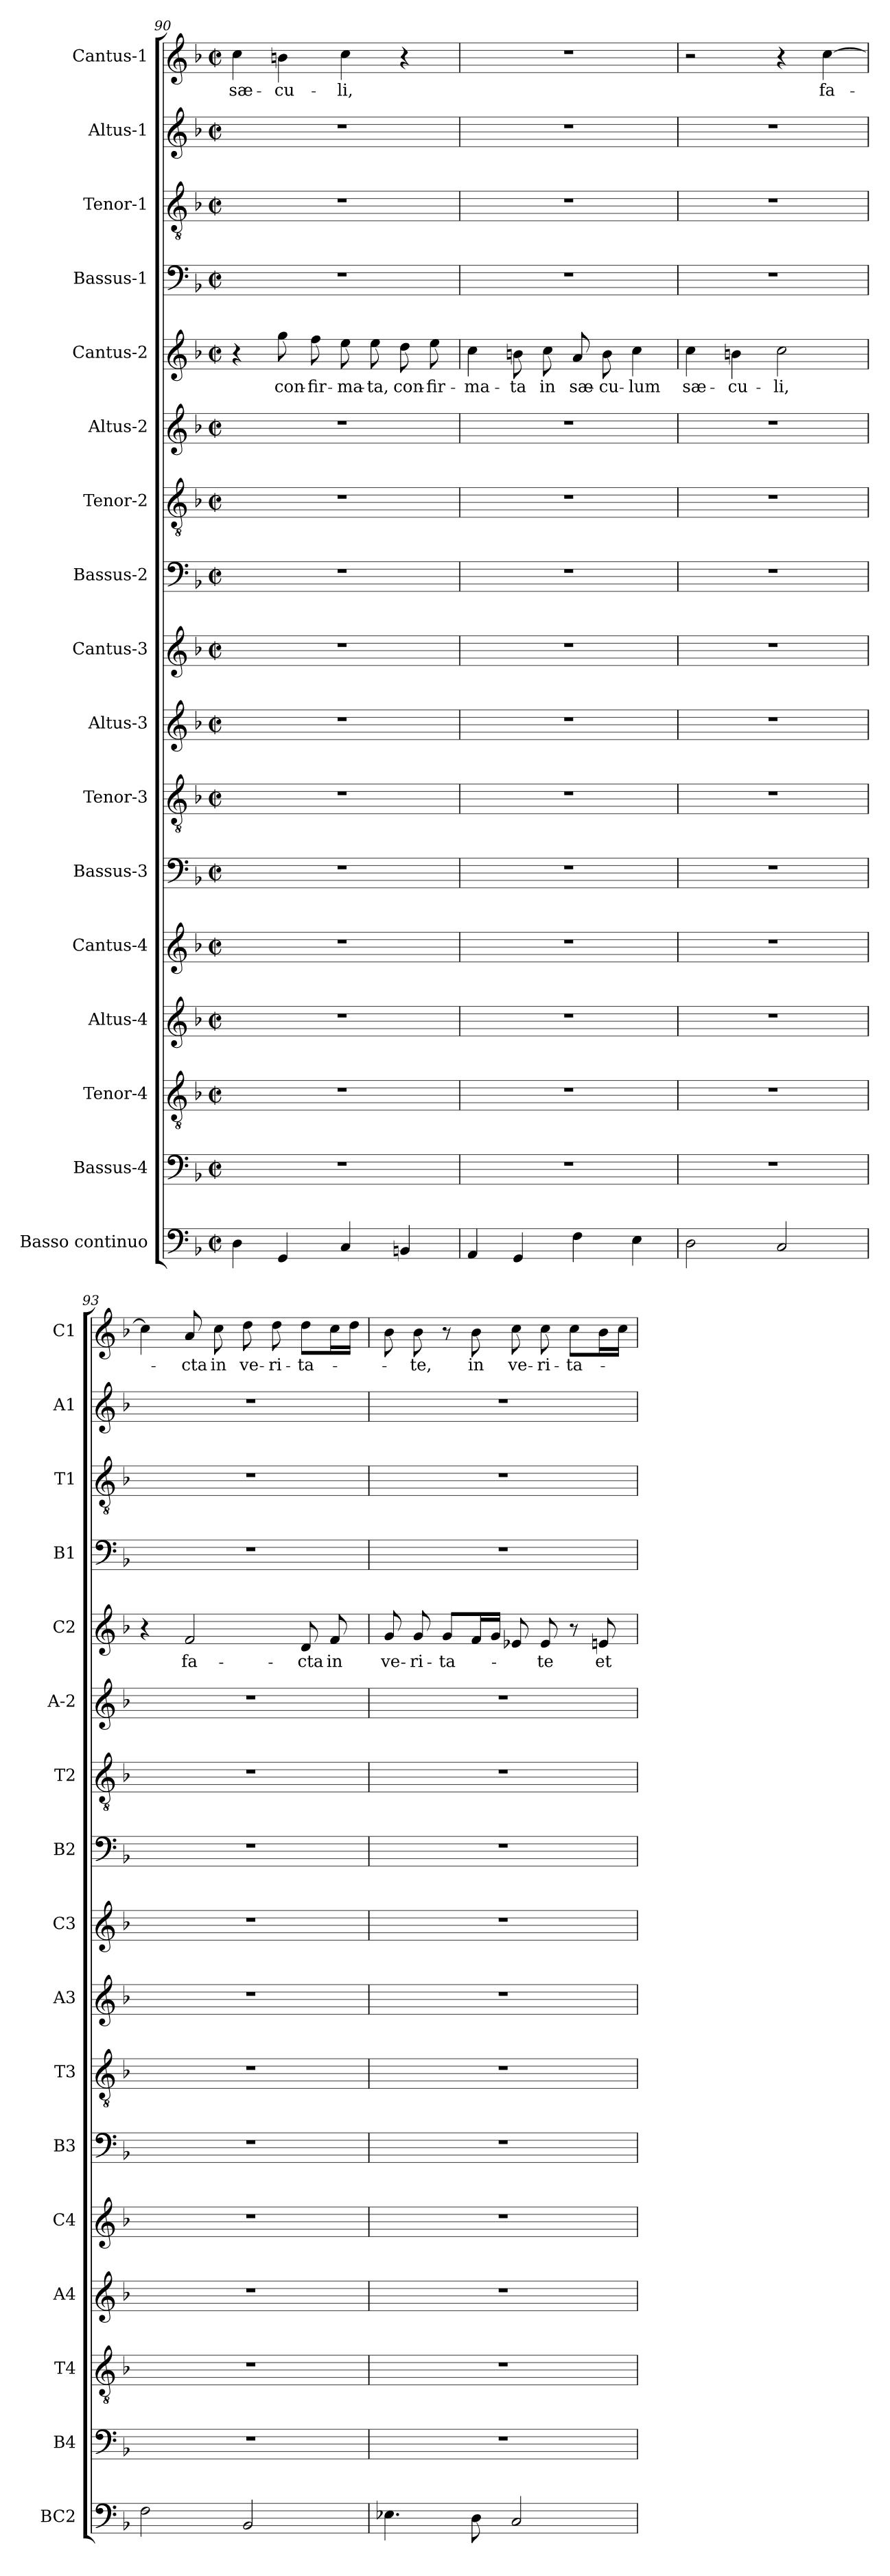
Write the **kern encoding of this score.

**kern	**kern	**kern	**kern	**kern	**kern	**kern	**kern	**kern	**kern	**kern	**kern	**kern	**text	**kern	**kern	**kern	**kern	**text
*part17	*part16	*part15	*part14	*part13	*part12	*part11	*part10	*part9	*part8	*part7	*part6	*part5	*part5	*part4	*part3	*part2	*part1	*part1
*staff17	*staff16	*staff15	*staff14	*staff13	*staff12	*staff11	*staff10	*staff9	*staff8	*staff7	*staff6	*staff5	*staff5	*staff4	*staff3	*staff2	*staff1	*staff1
*I"Basso continuo	*I"Bassus-4	*I"Tenor-4	*I"Altus-4	*I"Cantus-4	*I"Bassus-3	*I"Tenor-3	*I"Altus-3	*I"Cantus-3	*I"Bassus-2	*I"Tenor-2	*I"Altus-2	*I"Cantus-2	*	*I"Bassus-1	*I"Tenor-1	*I"Altus-1	*I"Cantus-1	*
*I'BC2	*I'B4	*I'T4	*I'A4	*I'C4	*I'B3	*I'T3	*I'A3	*I'C3	*I'B2	*I'T2	*I'A-2	*I'C2	*	*I'B1	*I'T1	*I'A1	*I'C1	*
!!LO:PB:g=z
*clefF4	*clefF4	*clefGv2	*clefG2	*clefG2	*clefF4	*clefGv2	*clefG2	*clefG2	*clefF4	*clefGv2	*clefG2	*clefG2	*	*clefF4	*clefGv2	*clefG2	*clefG2	*
*k[b-]	*k[b-]	*k[b-]	*k[b-]	*k[b-]	*k[b-]	*k[b-]	*k[b-]	*k[b-]	*k[b-]	*k[b-]	*k[b-]	*k[b-]	*	*k[b-]	*k[b-]	*k[b-]	*k[b-]	*
*F:	*F:	*F:	*F:	*F:	*F:	*F:	*F:	*F:	*F:	*F:	*F:	*F:	*	*F:	*F:	*F:	*F:	*
*M2/2	*M2/2	*M2/2	*M2/2	*M2/2	*M2/2	*M2/2	*M2/2	*M2/2	*M2/2	*M2/2	*M2/2	*M2/2	*	*M2/2	*M2/2	*M2/2	*M2/2	*
*met(c|)	*met(c|)	*met(c|)	*met(c|)	*met(c|)	*met(c|)	*met(c|)	*met(c|)	*met(c|)	*met(c|)	*met(c|)	*met(c|)	*met(c|)	*	*met(c|)	*met(c|)	*met(c|)	*met(c|)	*
=90	=90	=90	=90	=90	=90	=90	=90	=90	=90	=90	=90	=90	=90	=90	=90	=90	=90	=90
!	!	!	!	!	!	!	!	!	!	!	!	!	!	!	!	!	!	!LO:LY:b
4D\	1r	1r	1r	1r	1r	1r	1r	1r	1r	1r	1r	4r	.	1r	1r	1r	4cc\	sæ-
!	!	!	!	!	!	!	!	!	!	!	!	!	!LO:LY:b	!	!	!	!	!LO:LY:b
4GG/	.	.	.	.	.	.	.	.	.	.	.	8gg\	con-	.	.	.	4bn\	-cu-
!	!	!	!	!	!	!	!	!	!	!	!	!	!LO:LY:b	!	!	!	!	!
.	.	.	.	.	.	.	.	.	.	.	.	8ff\	-fir-	.	.	.	.	.
!	!	!	!	!	!	!	!	!	!	!	!	!	!LO:LY:b	!	!	!	!	!LO:LY:b
4C/	.	.	.	.	.	.	.	.	.	.	.	8ee\	-ma-	.	.	.	4cc\	-li,
!	!	!	!	!	!	!	!	!	!	!	!	!	!LO:LY:b	!	!	!	!	!
.	.	.	.	.	.	.	.	.	.	.	.	8ee\	-ta,	.	.	.	.	.
!	!	!	!	!	!	!	!	!	!	!	!	!	!LO:LY:b	!	!	!	!	!
4BBn/	.	.	.	.	.	.	.	.	.	.	.	8dd\	con-	.	.	.	4r	.
!	!	!	!	!	!	!	!	!	!	!	!	!	!LO:LY:b	!	!	!	!	!
.	.	.	.	.	.	.	.	.	.	.	.	8ee\	-fir-	.	.	.	.	.
=91	=91	=91	=91	=91	=91	=91	=91	=91	=91	=91	=91	=91	=91	=91	=91	=91	=91	=91
!	!	!	!	!	!	!	!	!	!	!	!	!	!LO:LY:b	!	!	!	!	!
4AA/	1r	1r	1r	1r	1r	1r	1r	1r	1r	1r	1r	4cc\	-ma-	1r	1r	1r	1r	.
!	!	!	!	!	!	!	!	!	!	!	!	!	!LO:LY:b	!	!	!	!	!
4GG/	.	.	.	.	.	.	.	.	.	.	.	8bn\	-ta	.	.	.	.	.
!	!	!	!	!	!	!	!	!	!	!	!	!	!LO:LY:b	!	!	!	!	!
.	.	.	.	.	.	.	.	.	.	.	.	8cc\	in	.	.	.	.	.
!	!	!	!	!	!	!	!	!	!	!	!	!	!LO:LY:b	!	!	!	!	!
4F\	.	.	.	.	.	.	.	.	.	.	.	8a/	sæ-	.	.	.	.	.
!	!	!	!	!	!	!	!	!	!	!	!	!	!LO:LY:b	!	!	!	!	!
.	.	.	.	.	.	.	.	.	.	.	.	8b\	-cu-	.	.	.	.	.
!	!	!	!	!	!	!	!	!	!	!	!	!	!LO:LY:b	!	!	!	!	!
4E\	.	.	.	.	.	.	.	.	.	.	.	4cc\	-lum	.	.	.	.	.
=92	=92	=92	=92	=92	=92	=92	=92	=92	=92	=92	=92	=92	=92	=92	=92	=92	=92	=92
!	!	!	!	!	!	!	!	!	!	!	!	!	!LO:LY:b	!	!	!	!	!
2D\	1r	1r	1r	1r	1r	1r	1r	1r	1r	1r	1r	4cc\	sæ-	1r	1r	1r	2r	.
!	!	!	!	!	!	!	!	!	!	!	!	!	!LO:LY:b	!	!	!	!	!
.	.	.	.	.	.	.	.	.	.	.	.	4bn\	-cu-	.	.	.	.	.
!	!	!	!	!	!	!	!	!	!	!	!	!	!LO:LY:b	!	!	!	!	!
2C/	.	.	.	.	.	.	.	.	.	.	.	2cc\	-li,	.	.	.	4r	.
!	!	!	!	!	!	!	!	!	!	!	!	!	!	!	!	!	!	!LO:LY:b
.	.	.	.	.	.	.	.	.	.	.	.	.	.	.	.	.	[4cc\	fa-
=93	=93	=93	=93	=93	=93	=93	=93	=93	=93	=93	=93	=93	=93	=93	=93	=93	=93	=93
2F\	1r	1r	1r	1r	1r	1r	1r	1r	1r	1r	1r	4r	.	1r	1r	1r	4cc\]	.
!	!	!	!	!	!	!	!	!	!	!	!	!	!LO:LY:b	!	!	!	!	!LO:LY:b
.	.	.	.	.	.	.	.	.	.	.	.	2f/	fa-	.	.	.	8a/	-cta
!	!	!	!	!	!	!	!	!	!	!	!	!	!	!	!	!	!	!LO:LY:b
.	.	.	.	.	.	.	.	.	.	.	.	.	.	.	.	.	8cc\	in
!	!	!	!	!	!	!	!	!	!	!	!	!	!	!	!	!	!	!LO:LY:b
2BB-/	.	.	.	.	.	.	.	.	.	.	.	.	.	.	.	.	8dd\	ve-
!	!	!	!	!	!	!	!	!	!	!	!	!	!	!	!	!	!	!LO:LY:b
.	.	.	.	.	.	.	.	.	.	.	.	.	.	.	.	.	8dd\	-ri-
!	!	!	!	!	!	!	!	!	!	!	!	!	!LO:LY:b	!	!	!	!	!LO:LY:b
.	.	.	.	.	.	.	.	.	.	.	.	8d/	-cta	.	.	.	8dd\L	-ta-
!	!	!	!	!	!	!	!	!	!	!	!	!	!LO:LY:b	!	!	!	!	!
.	.	.	.	.	.	.	.	.	.	.	.	8f/	in	.	.	.	16cc\L	.
.	.	.	.	.	.	.	.	.	.	.	.	.	.	.	.	.	16dd\JJ	.
=94	=94	=94	=94	=94	=94	=94	=94	=94	=94	=94	=94	=94	=94	=94	=94	=94	=94	=94
!	!	!	!	!	!	!	!	!	!	!	!	!	!LO:LY:b	!	!	!	!	!
4.E-X\	1r	1r	1r	1r	1r	1r	1r	1r	1r	1r	1r	8g/	ve-	1r	1r	1r	8b-\	.
!	!	!	!	!	!	!	!	!	!	!	!	!	!LO:LY:b	!	!	!	!	!LO:LY:b
.	.	.	.	.	.	.	.	.	.	.	.	8g/	-ri-	.	.	.	8b-\	-te,
!	!	!	!	!	!	!	!	!	!	!	!	!	!LO:LY:b	!	!	!	!	!
.	.	.	.	.	.	.	.	.	.	.	.	8g/L	-ta-	.	.	.	8r	.
!	!	!	!	!	!	!	!	!	!	!	!	!	!	!	!	!	!	!LO:LY:b
8D\	.	.	.	.	.	.	.	.	.	.	.	16f/L	.	.	.	.	8b-\	in
.	.	.	.	.	.	.	.	.	.	.	.	16g/JJ	.	.	.	.	.	.
!	!	!	!	!	!	!	!	!	!	!	!	!	!	!	!	!	!	!LO:LY:b
2C/	.	.	.	.	.	.	.	.	.	.	.	8e-X/	.	.	.	.	8cc\	ve-
!	!	!	!	!	!	!	!	!	!	!	!	!	!LO:LY:b	!	!	!	!	!LO:LY:b
.	.	.	.	.	.	.	.	.	.	.	.	8e-/	-te	.	.	.	8cc\	-ri-
!	!	!	!	!	!	!	!	!	!	!	!	!	!	!	!	!	!	!LO:LY:b
.	.	.	.	.	.	.	.	.	.	.	.	8r	.	.	.	.	8cc\L	-ta-
!	!	!	!	!	!	!	!	!	!	!	!	!	!LO:LY:b	!	!	!	!	!
.	.	.	.	.	.	.	.	.	.	.	.	8en/	et	.	.	.	16b-\L	.
.	.	.	.	.	.	.	.	.	.	.	.	.	.	.	.	.	16cc\JJ	.
=	=	=	=	=	=	=	=	=	=	=	=	=	=	=	=	=	=	=
*-	*-	*-	*-	*-	*-	*-	*-	*-	*-	*-	*-	*-	*-	*-	*-	*-	*-	*-
